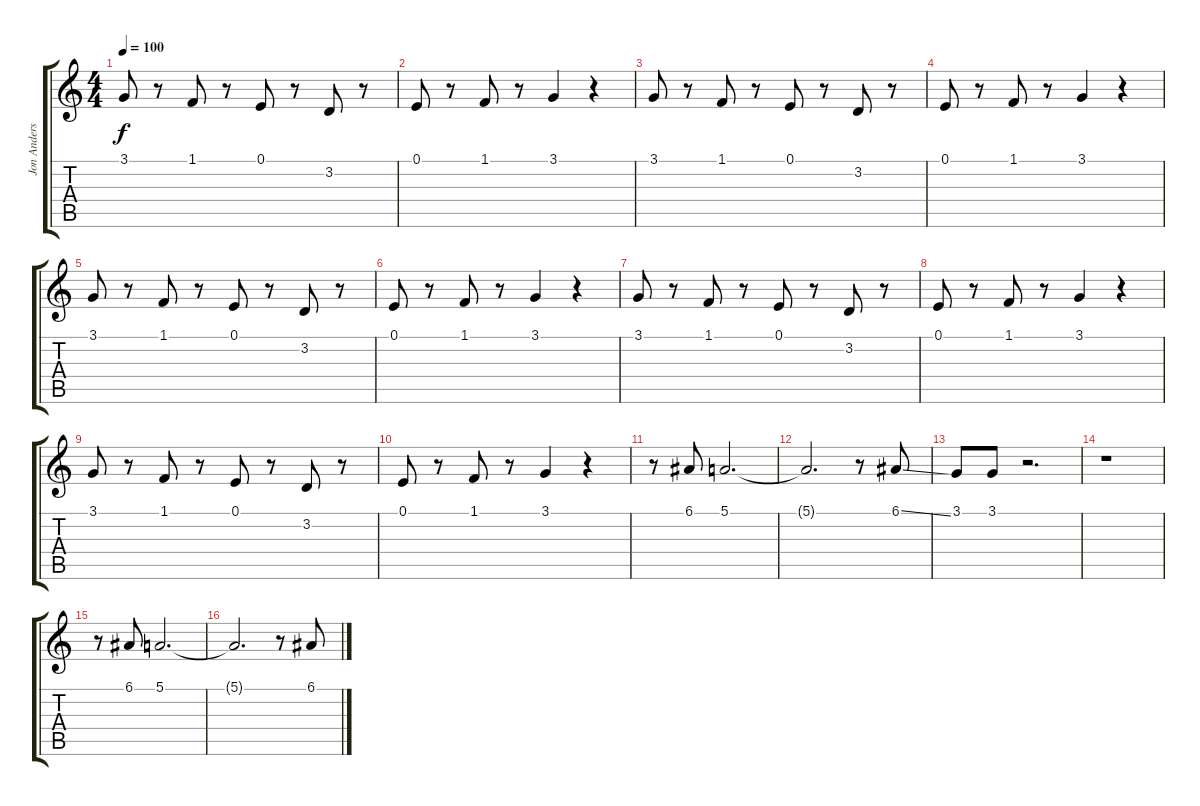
\track ("Jon Anderson" "Jon Anders") {instrument choiraahs}
\staff {score tabs}
\tuning (E4 B3 G3 D3 A2 E2) {hide}
\ts (4 4)
\tempo 100
\clef g2
\ks c
3.1.8{dy f} r.8 1.1.8 r.8 0.1.8 r.8 3.2.8 r.8 |
0.1.8 r.8 1.1.8 r.8 3.1.4 r.4 |
3.1.8 r.8 1.1.8 r.8 0.1.8 r.8 3.2.8 r.8 |
0.1.8 r.8 1.1.8 r.8 3.1.4 r.4 |
3.1.8 r.8 1.1.8 r.8 0.1.8 r.8 3.2.8 r.8 |
0.1.8 r.8 1.1.8 r.8 3.1.4 r.4 |
3.1.8 r.8 1.1.8 r.8 0.1.8 r.8 3.2.8 r.8 |
0.1.8 r.8 1.1.8 r.8 3.1.4 r.4 |
3.1.8 r.8 1.1.8 r.8 0.1.8 r.8 3.2.8 r.8 |
0.1.8 r.8 1.1.8 r.8 3.1.4 r.4 |
r.8 6.1.8 5.1.2{d} |
5.1{t}.2{d} r.8 6.1{ss}.8 |
3.1.8 3.1.8 r.2{d} |
r.1 |
r.8 6.1.8 5.1.2{d} |
5.1{t}.2{d} r.8 6.1{ss}.8
